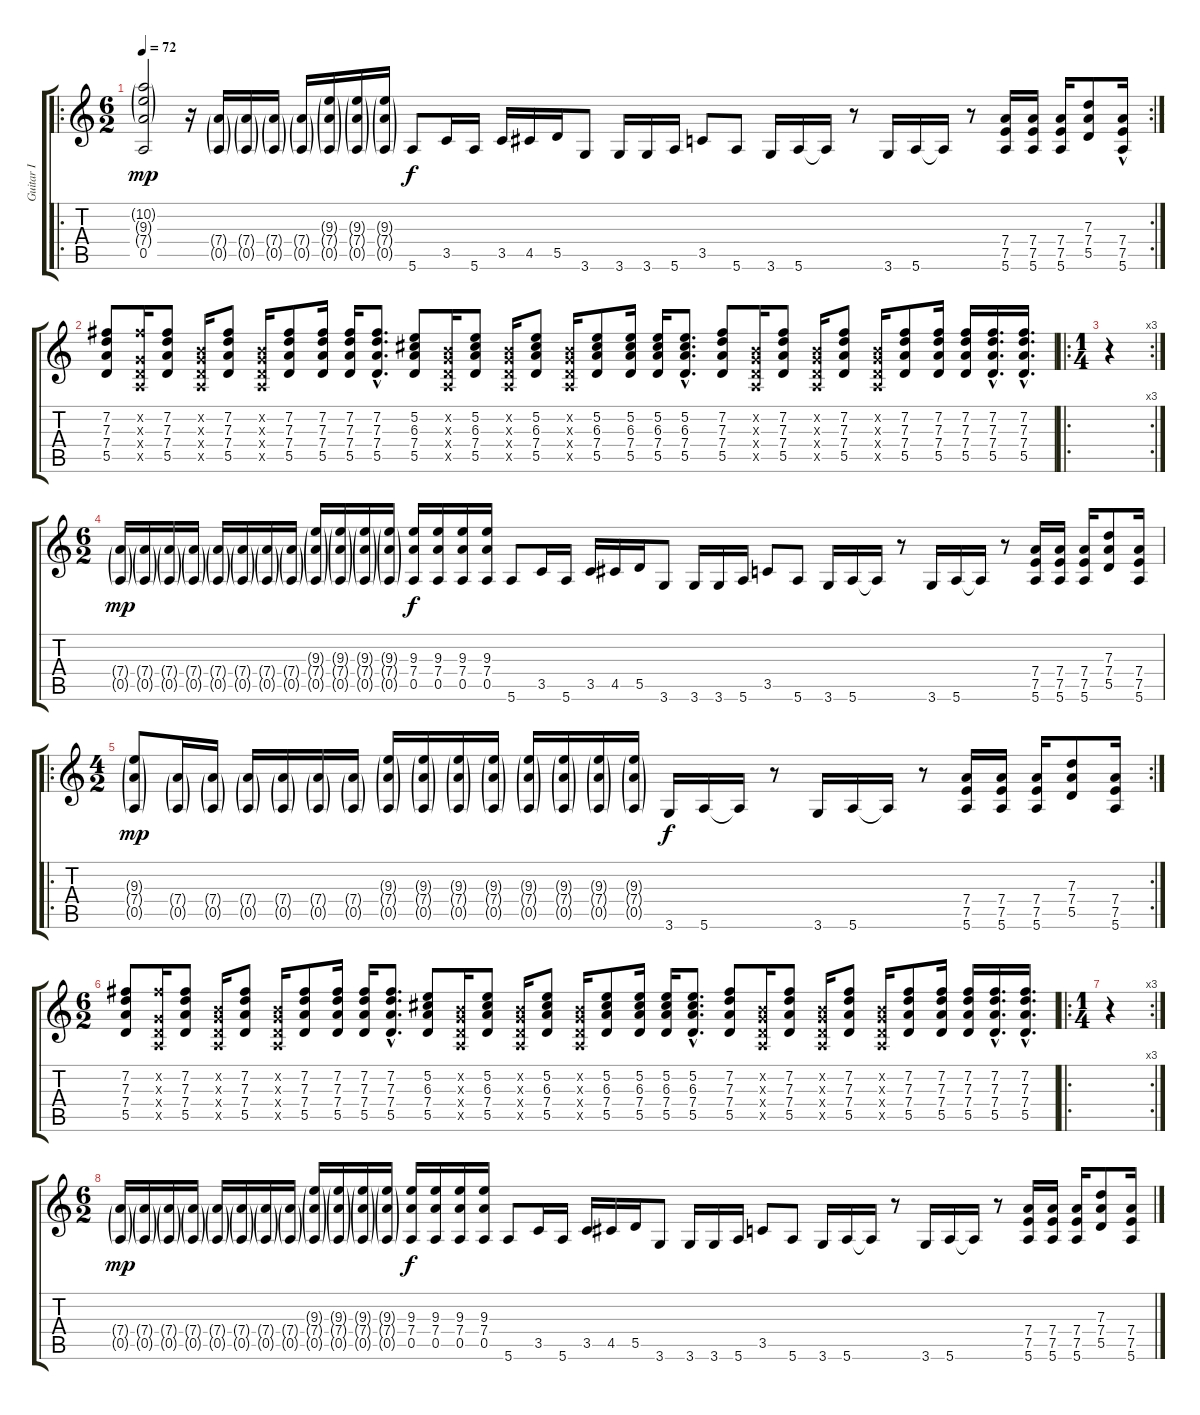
\track ("Guitar I" "Guitar I") {instrument distortionguitar}
\staff {score tabs}
\tuning (E4 B3 G3 D3 A2 E2) {hide}
\ro
\rc 2
\ts (6 2)
\tempo 72
\clef g2
\ks c
(10.2{g} 9.3{g} 7.4{g} 0.5).2{dy mp instrument distortionguitar} r.16 (7.4{g} 0.5{g}).16 (7.4{g} 0.5{g}).16 (7.4{g} 0.5{g}).16 (7.4{g} 0.5{g}).16 (9.3{g} 7.4{g} 0.5{g}).16 (9.3{g} 7.4{g} 0.5{g}).16 (9.3{g} 7.4{g} 0.5{g}).16 5.6.8{dy f} 3.5.16 5.6.16 3.5.16 4.5.16 5.5.16 3.6.8 3.6.16 3.6.16 5.6.16 3.5.8 5.6.8 3.6.16 5.6.16 5.6{t}.16 r.8 3.6.16 5.6.16 5.6{t}.16 r.8 (7.4 7.5 5.6).16 (7.4 7.5 5.6).16 (7.4 7.5 5.6).16 (7.3 7.4 5.5).8 (7.4 7.5 5.6{hac}).16 |
(7.2 7.3 7.4 5.5).8 (7.2{x} 0.3{x} 0.4{x} 0.5{x}).16 (7.2 7.3 7.4 5.5).8 (0.2{x} 0.3{x} 0.4{x} 0.5{x}).16 (7.2 7.3 7.4 5.5).8 (0.2{x} 0.3{x} 0.4{x} 0.5{x}).16 (7.2 7.3 7.4 5.5).8 (7.2 7.3 7.4 5.5).16 (7.2 7.3 7.4 5.5).16 (7.2{hac} 7.3{hac} 7.4{hac} 5.5{hac}).8{d} (5.2 6.3 7.4 5.5).8 (0.2{x} 0.3{x} 0.4{x} 0.5{x}).16 (5.2 6.3 7.4 5.5).8 (0.2{x} 0.3{x} 0.4{x} 0.5{x}).16 (5.2 6.3 7.4 5.5).8 (0.2{x} 0.3{x} 0.4{x} 0.5{x}).16 (5.2 6.3 7.4 5.5).8 (5.2 6.3 7.4 5.5).16 (5.2 6.3 7.4 5.5).16 (5.2{hac} 6.3{hac} 7.4{hac} 5.5{hac}).8{d} (7.2 7.3 7.4 5.5).8 (0.2{x} 0.3{x} 0.4{x} 0.5{x}).16 (7.2 7.3 7.4 5.5).8 (0.2{x} 0.3{x} 0.4{x} 0.5{x}).16 (7.2 7.3 7.4 5.5).8 (0.2{x} 0.3{x} 0.4{x} 0.5{x}).16 (7.2 7.3 7.4 5.5).8 (7.2 7.3 7.4 5.5).16 (7.2 7.3 7.4 5.5).16 (7.2{hac} 7.3{hac} 7.4{hac} 5.5{hac}).16{d} (7.2{hac} 7.3{hac} 7.4{hac} 5.5{hac}).16{d} |
\ro
\rc 3
\ts (1 4)
r.4 |
\ts (6 2)
(7.4{g} 0.5{g}).16{dy mp} (7.4{g} 0.5{g}).16 (7.4{g} 0.5{g}).16 (7.4{g} 0.5{g}).16 (7.4{g} 0.5{g}).16 (7.4{g} 0.5{g}).16 (7.4{g} 0.5{g}).16 (7.4{g} 0.5{g}).16 (9.3{g} 7.4{g} 0.5{g}).16 (9.3{g} 7.4{g} 0.5{g}).16 (9.3{g} 7.4{g} 0.5{g}).16 (9.3{g} 7.4{g} 0.5{g}).16 (9.3 7.4 0.5).16{dy f} (9.3 7.4 0.5).16 (9.3 7.4 0.5).16 (9.3 7.4 0.5).16 5.6.8 3.5.16 5.6.16 3.5.16 4.5.16 5.5.16 3.6.8 3.6.16 3.6.16 5.6.16 3.5.8 5.6.8 3.6.16 5.6.16 5.6{t}.16 r.8 3.6.16 5.6.16 5.6{t}.16 r.8 (7.4 7.5 5.6).16 (7.4 7.5 5.6).16 (7.4 7.5 5.6).16 (7.3 7.4 5.5).8 (7.4 7.5 5.6).16 |
\ro
\rc 2
\ts (4 2)
(9.3{g} 7.4{g} 0.5{g}).8{dy mp} (7.4{g} 0.5{g}).16 (7.4{g} 0.5{g}).16 (7.4{g} 0.5{g}).16 (7.4{g} 0.5{g}).16 (7.4{g} 0.5{g}).16 (7.4{g} 0.5{g}).16 (9.3{g} 7.4{g} 0.5{g}).16 (9.3{g} 7.4{g} 0.5{g}).16 (9.3{g} 7.4{g} 0.5{g}).16 (9.3{g} 7.4{g} 0.5{g}).16 (9.3{g} 7.4{g} 0.5{g}).16 (9.3{g} 7.4{g} 0.5{g}).16 (9.3{g} 7.4{g} 0.5{g}).16 (9.3{g} 7.4{g} 0.5{g}).16 3.6.16{dy f} 5.6.16 5.6{t}.16 r.8 3.6.16 5.6.16 5.6{t}.16 r.8 (7.4 7.5 5.6).16 (7.4 7.5 5.6).16 (7.4 7.5 5.6).16 (7.3 7.4 5.5).8 (7.4 7.5 5.6).16 |
\ts (6 2)
(7.2 7.3 7.4 5.5).8 (7.2{x} 0.3{x} 0.4{x} 0.5{x}).16 (7.2 7.3 7.4 5.5).8 (0.2{x} 0.3{x} 0.4{x} 0.5{x}).16 (7.2 7.3 7.4 5.5).8 (0.2{x} 0.3{x} 0.4{x} 0.5{x}).16 (7.2 7.3 7.4 5.5).8 (7.2 7.3 7.4 5.5).16 (7.2 7.3 7.4 5.5).16 (7.2{hac} 7.3{hac} 7.4{hac} 5.5{hac}).8{d} (5.2 6.3 7.4 5.5).8 (0.2{x} 0.3{x} 0.4{x} 0.5{x}).16 (5.2 6.3 7.4 5.5).8 (0.2{x} 0.3{x} 0.4{x} 0.5{x}).16 (5.2 6.3 7.4 5.5).8 (0.2{x} 0.3{x} 0.4{x} 0.5{x}).16 (5.2 6.3 7.4 5.5).8 (5.2 6.3 7.4 5.5).16 (5.2 6.3 7.4 5.5).16 (5.2{hac} 6.3{hac} 7.4{hac} 5.5{hac}).8{d} (7.2 7.3 7.4 5.5).8 (0.2{x} 0.3{x} 0.4{x} 0.5{x}).16 (7.2 7.3 7.4 5.5).8 (0.2{x} 0.3{x} 0.4{x} 0.5{x}).16 (7.2 7.3 7.4 5.5).8 (0.2{x} 0.3{x} 0.4{x} 0.5{x}).16 (7.2 7.3 7.4 5.5).8 (7.2 7.3 7.4 5.5).16 (7.2 7.3 7.4 5.5).16 (7.2{hac} 7.3{hac} 7.4{hac} 5.5{hac}).16{d} (7.2{hac} 7.3{hac} 7.4{hac} 5.5{hac}).16{d} |
\ro
\rc 3
\ts (1 4)
r.4 |
\ts (6 2)
(7.4{g} 0.5{g}).16{dy mp} (7.4{g} 0.5{g}).16 (7.4{g} 0.5{g}).16 (7.4{g} 0.5{g}).16 (7.4{g} 0.5{g}).16 (7.4{g} 0.5{g}).16 (7.4{g} 0.5{g}).16 (7.4{g} 0.5{g}).16 (9.3{g} 7.4{g} 0.5{g}).16 (9.3{g} 7.4{g} 0.5{g}).16 (9.3{g} 7.4{g} 0.5{g}).16 (9.3{g} 7.4{g} 0.5{g}).16 (9.3 7.4 0.5).16{dy f} (9.3 7.4 0.5).16 (9.3 7.4 0.5).16 (9.3 7.4 0.5).16 5.6.8 3.5.16 5.6.16 3.5.16 4.5.16 5.5.16 3.6.8 3.6.16 3.6.16 5.6.16 3.5.8 5.6.8 3.6.16 5.6.16 5.6{t}.16 r.8 3.6.16 5.6.16 5.6{t}.16 r.8 (7.4 7.5 5.6).16 (7.4 7.5 5.6).16 (7.4 7.5 5.6).16 (7.3 7.4 5.5).8 (7.4 7.5 5.6).16
